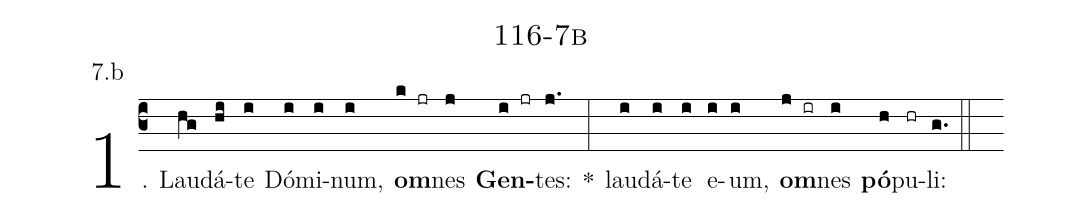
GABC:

name: 116-7b;
annotation: 7.b;
%%
(c3)1. Lau(hg)dá(hi)te(i) Dó(i)mi(i)num,(i) <b>om</b>(k jr)nes(j) <b>Gen</b>(i jr)tes:(j.) *(:) lau(i)dá(i)te(i) e(i)um,(i) <b>om</b>(j ir)nes(i) <b>pó</b>(h)pu(hr)li:(g.) (::)
